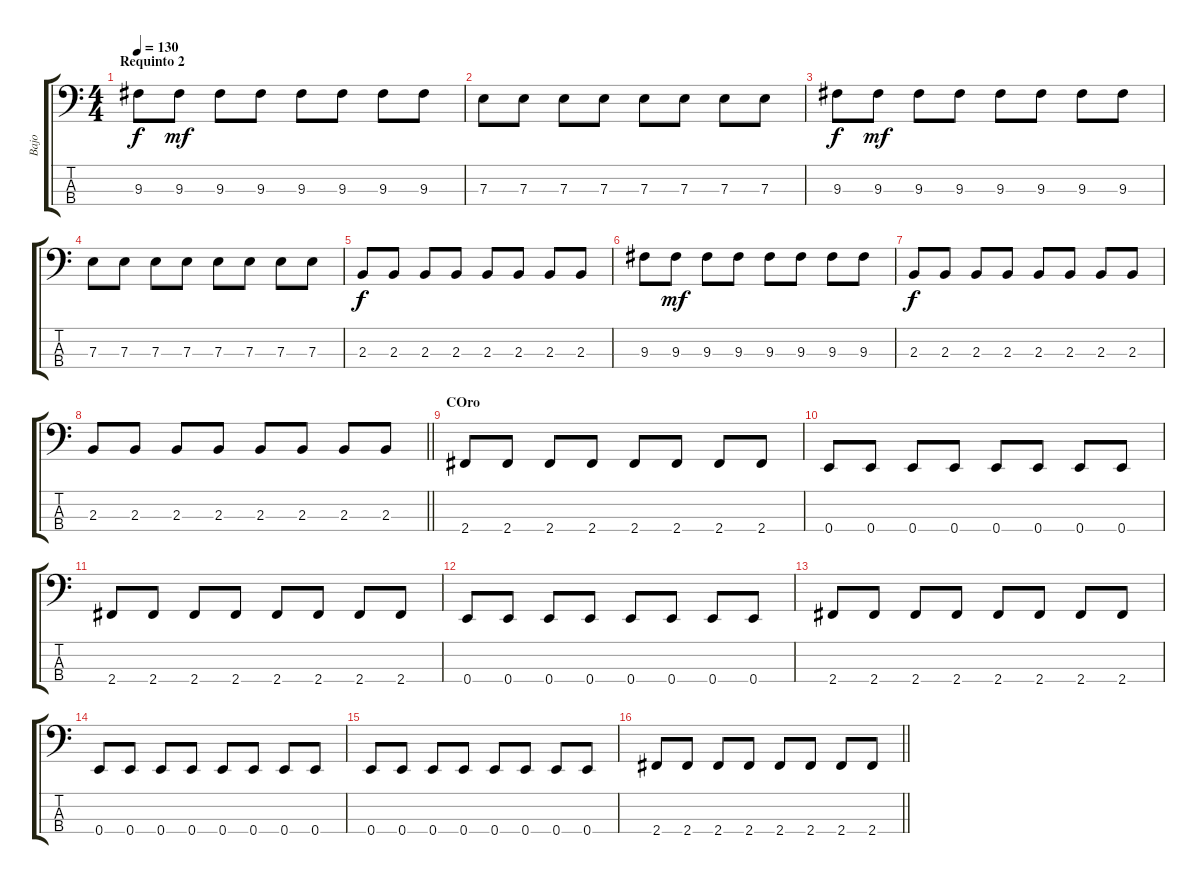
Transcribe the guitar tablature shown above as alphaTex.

\track ("Bajo" "Bajo") {instrument electricbassfinger}
\staff {score tabs}
\tuning (G2 D2 A1 E1) {hide}
\ts (4 4)
\section ("" "Requinto 2")
\tempo 130
\clef f4
\ks c
9.3.8{dy f} 9.3.8{dy mf} 9.3.8 9.3.8 9.3.8 9.3.8 9.3.8 9.3.8 |
7.3.8 7.3.8 7.3.8 7.3.8 7.3.8 7.3.8 7.3.8 7.3.8 |
9.3.8{dy f} 9.3.8{dy mf} 9.3.8 9.3.8 9.3.8 9.3.8 9.3.8 9.3.8 |
7.3.8 7.3.8 7.3.8 7.3.8 7.3.8 7.3.8 7.3.8 7.3.8 |
2.3.8{dy f} 2.3.8 2.3.8 2.3.8 2.3.8 2.3.8 2.3.8 2.3.8 |
9.3.8 9.3.8{dy mf} 9.3.8 9.3.8 9.3.8 9.3.8 9.3.8 9.3.8 |
2.3.8{dy f} 2.3.8 2.3.8 2.3.8 2.3.8 2.3.8 2.3.8 2.3.8 |
\barLineRight lightlight
2.3.8 2.3.8 2.3.8 2.3.8 2.3.8 2.3.8 2.3.8 2.3.8 |
\section ("" "COro")
2.4.8 2.4.8 2.4.8 2.4.8 2.4.8 2.4.8 2.4.8 2.4.8 |
0.4.8 0.4.8 0.4.8 0.4.8 0.4.8 0.4.8 0.4.8 0.4.8 |
2.4.8 2.4.8 2.4.8 2.4.8 2.4.8 2.4.8 2.4.8 2.4.8 |
0.4.8 0.4.8 0.4.8 0.4.8 0.4.8 0.4.8 0.4.8 0.4.8 |
2.4.8 2.4.8 2.4.8 2.4.8 2.4.8 2.4.8 2.4.8 2.4.8 |
0.4.8 0.4.8 0.4.8 0.4.8 0.4.8 0.4.8 0.4.8 0.4.8 |
0.4.8 0.4.8 0.4.8 0.4.8 0.4.8 0.4.8 0.4.8 0.4.8 |
\barLineRight lightlight
2.4.8 2.4.8 2.4.8 2.4.8 2.4.8 2.4.8 2.4.8 2.4.8
